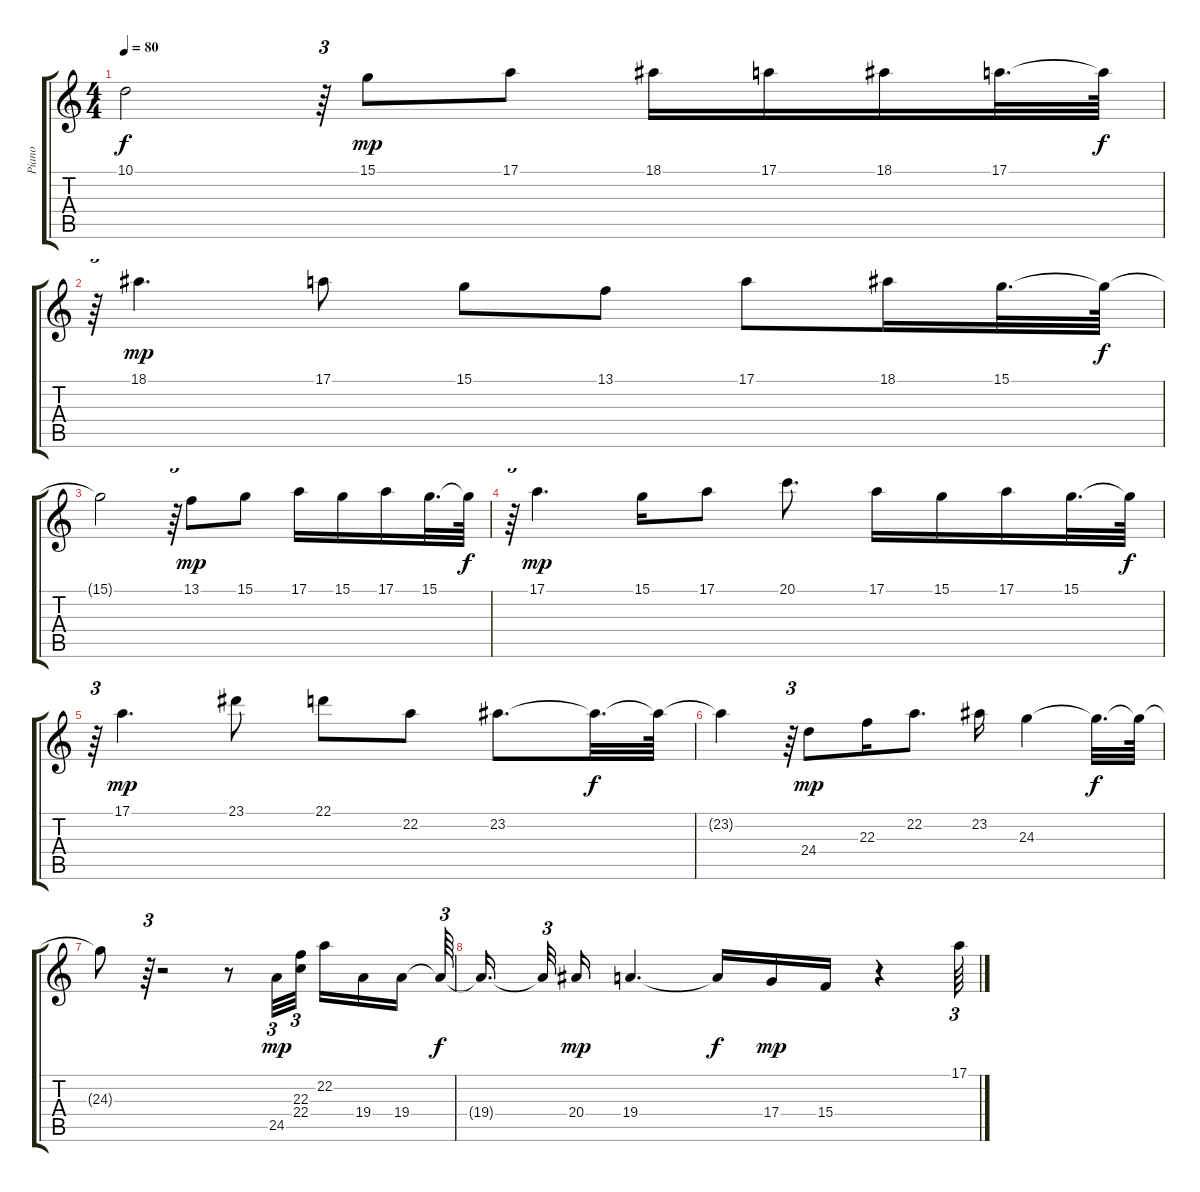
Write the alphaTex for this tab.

\track ("Piano" "Piano") {instrument acousticgrandpiano}
\staff {score tabs}
\tuning (E4 B3 G3 D3 A2 E2) {hide}
\ts (4 4)
\tempo 80
\clef g2
\ks c
10.1{t}.2{dy f} r.64{tu (3 2)} 15.1.8{dy mp} 17.1.8 18.1.16 17.1.16 18.1.16 17.1.32{d} 17.1{t}.64{dy f} |
r.64{tu (3 2)} 18.1.4{d dy mp} 17.1.8 15.1.8 13.1.8 17.1.8 18.1.16 15.1.32{d} 15.1{t}.64{dy f} |
15.1{t}.2 r.64{tu (3 2)} 13.1.8{dy mp} 15.1.8 17.1.16 15.1.16 17.1.16 15.1.32{d} 15.1{t}.64{dy f} |
r.64{tu (3 2)} 17.1.4{d dy mp} 15.1.16 17.1.8 20.1.8{d} 17.1.16 15.1.16 17.1.16 15.1.32{d} 15.1{t}.64{dy f} |
r.64{tu (3 2)} 17.1.4{d dy mp} 23.1.8 22.1.8 22.2.8 23.2.8{d} 23.2{t}.32{d dy f} 23.2{t}.64 |
23.2{t}.4 r.64{tu (3 2)} 24.4.8{dy mp} 22.3.16 22.2.8{d} 23.2.16 24.3.4 24.3{t}.32{d dy f} 24.3{t}.64 |
24.3{t}.8 r.64{tu (3 2)} r.2 r.8 24.5.32{tu (3 2) dy mp} (22.3 22.4).32{tu (3 2) beam splitsecondary} 22.2.16 19.4.16 19.4.16{beam splitsecondary} 19.4{t}.64{tu (3 2) dy f} |
19.4{t}.16{d beam splitsecondary} 19.4{t}.32{tu (3 2)} 20.4.16{dy mp} 19.4.4{d} 19.4{t}.16{dy f} 17.4.16{dy mp} 15.4.16 r.4 17.1.64{tu (3 2)}
